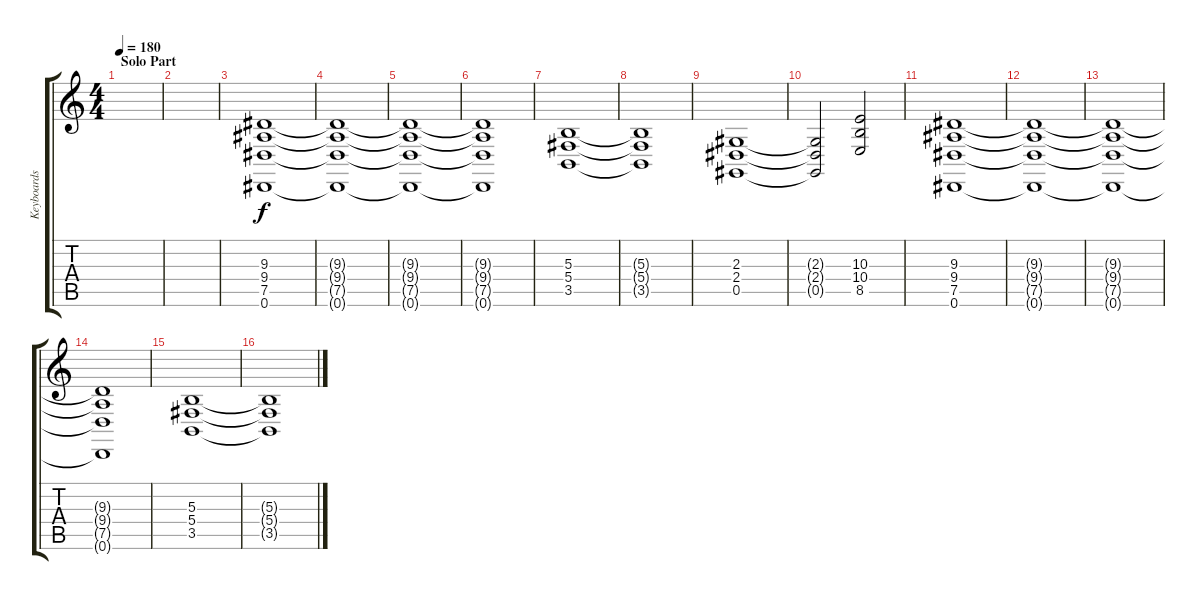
\track ("Keyboards" "Keyboards") {instrument choiraahs}
\staff {score tabs}
\tuning (Eb4 Bb3 Gb3 Db3 Ab2 Eb2) {hide}
\ts (4 4)
\section ("" "Solo Part")
\tempo 180
\clef g2
\ks c
|
|
(9.3 9.4 7.5 0.6).1{instrument choiraahs} |
(9.3{t} 9.4{t} 7.5{t} 0.6{t}).1 |
(9.3{t} 9.4{t} 7.5{t} 0.6{t}).1 |
(9.3{t} 9.4{t} 7.5{t} 0.6{t}).1 |
(5.3 5.4 3.5).1 |
(5.3{t} 5.4{t} 3.5{t}).1 |
(2.3 2.4 0.5).1 |
(2.3{t} 2.4{t} 0.5{t}).2 (10.3 10.4 8.5).2 |
(9.3 9.4 7.5 0.6).1 |
(9.3{t} 9.4{t} 7.5{t} 0.6{t}).1 |
(9.3{t} 9.4{t} 7.5{t} 0.6{t}).1 |
(9.3{t} 9.4{t} 7.5{t} 0.6{t}).1 |
(5.3 5.4 3.5).1 |
(5.3{t} 5.4{t} 3.5{t}).1
